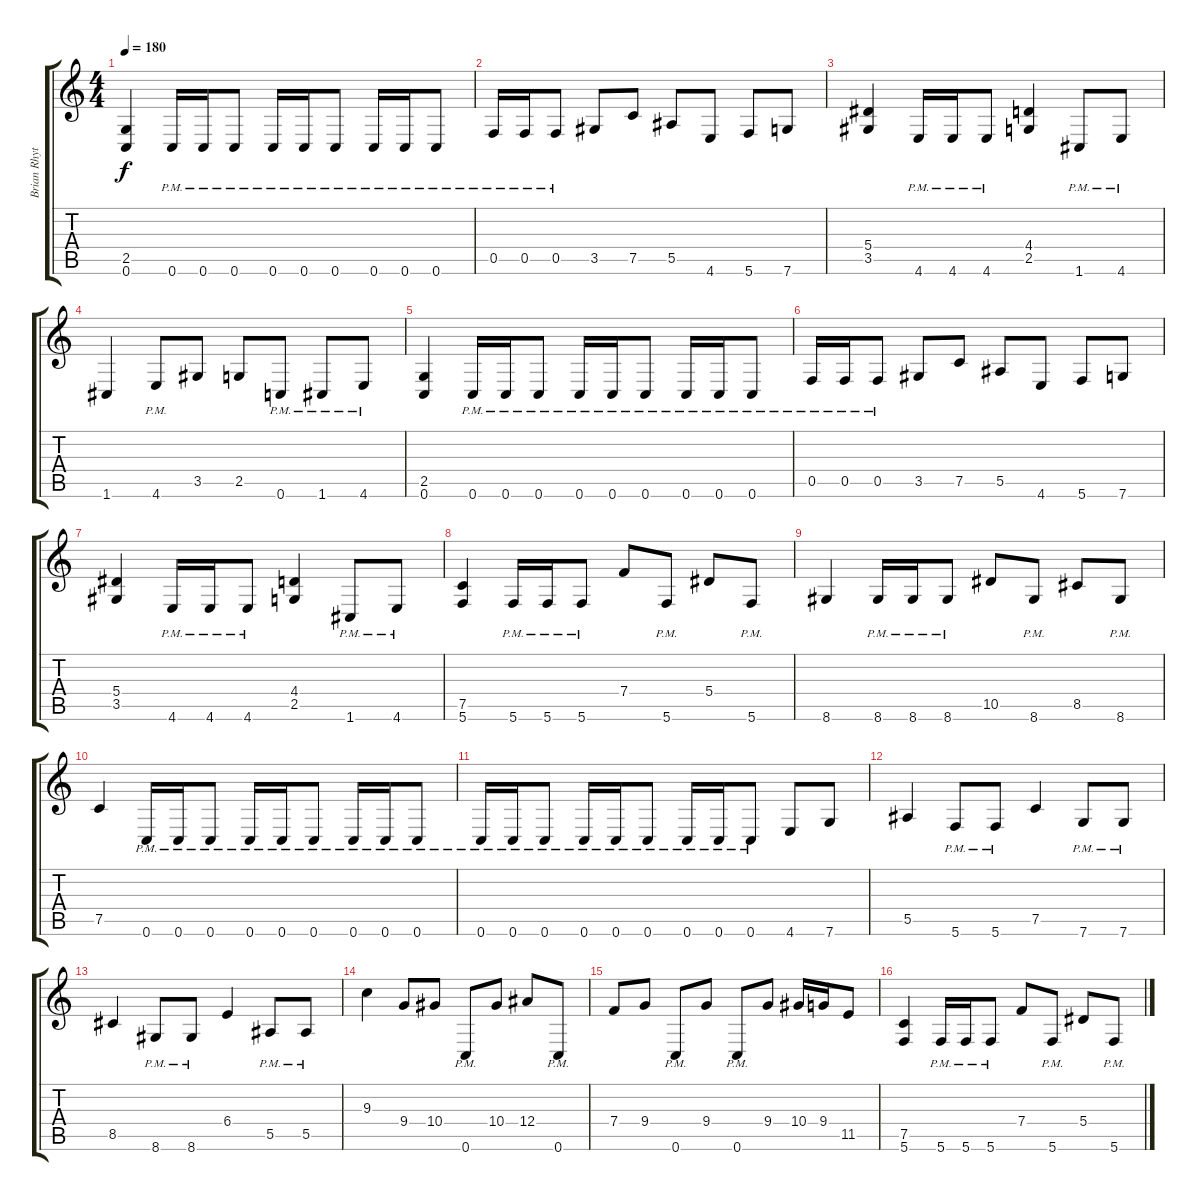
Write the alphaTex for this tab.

\track ("Brian Rhythm" "Brian Rhyt") {instrument distortionguitar}
\staff {score tabs}
\tuning (C4 G3 Eb3 Bb2 F2 C2) {hide}
\ts (4 4)
\tempo 180
\clef g2
\ks c
(2.5 0.6).4{dy f} 0.6{pm}.16 0.6{pm}.16 0.6{pm}.8 0.6{pm}.16 0.6{pm}.16 0.6{pm}.8 0.6{pm}.16 0.6{pm}.16 0.6{pm}.8 |
0.5{pm}.16 0.5{pm}.16 0.5{pm}.8 3.5.8 7.5.8 5.5.8 4.6.8 5.6.8 7.6.8 |
(5.4 3.5).4 4.6{pm}.16 4.6{pm}.16 4.6{pm}.8 (4.4 2.5).4 1.6{pm}.8 4.6{pm}.8 |
1.6.4 4.6{pm}.8 3.5.8 2.5.8 0.6{pm}.8 1.6{pm}.8 4.6{pm}.8 |
(2.5 0.6).4 0.6{pm}.16 0.6{pm}.16 0.6{pm}.8 0.6{pm}.16 0.6{pm}.16 0.6{pm}.8 0.6{pm}.16 0.6{pm}.16 0.6{pm}.8 |
0.5{pm}.16 0.5{pm}.16 0.5{pm}.8 3.5.8 7.5.8 5.5.8 4.6.8 5.6.8 7.6.8 |
(5.4 3.5).4 4.6{pm}.16 4.6{pm}.16 4.6{pm}.8 (4.4 2.5).4 1.6{pm}.8 4.6{pm}.8 |
(7.5 5.6).4 5.6{pm}.16 5.6{pm}.16 5.6{pm}.8 7.4.8 5.6{pm}.8 5.4.8 5.6{pm}.8 |
8.6.4 8.6{pm}.16 8.6{pm}.16 8.6{pm}.8 10.5.8 8.6{pm}.8 8.5.8 8.6{pm}.8 |
7.5.4 0.6{pm}.16 0.6{pm}.16 0.6{pm}.8 0.6{pm}.16 0.6{pm}.16 0.6{pm}.8 0.6{pm}.16 0.6{pm}.16 0.6{pm}.8 |
0.6{pm}.16 0.6{pm}.16 0.6{pm}.8 0.6{pm}.16 0.6{pm}.16 0.6{pm}.8 0.6{pm}.16 0.6{pm}.16 0.6{pm}.8 4.6.8 7.6.8 |
5.5.4 5.6{pm}.8 5.6{pm}.8 7.5.4 7.6{pm}.8 7.6{pm}.8 |
8.5.4 8.6{pm}.8 8.6{pm}.8 6.4.4 5.5{pm}.8 5.5{pm}.8 |
9.3.4 9.4.8 10.4.8 0.6{pm}.8 10.4.8 12.4.8 0.6{pm}.8 |
7.4.8 9.4.8 0.6{pm}.8 9.4.8 0.6{pm}.8 9.4.8 10.4.16 9.4.16 11.5.8 |
(7.5 5.6).4 5.6{pm}.16 5.6{pm}.16 5.6{pm}.8 7.4.8 5.6{pm}.8 5.4.8 5.6{pm}.8
